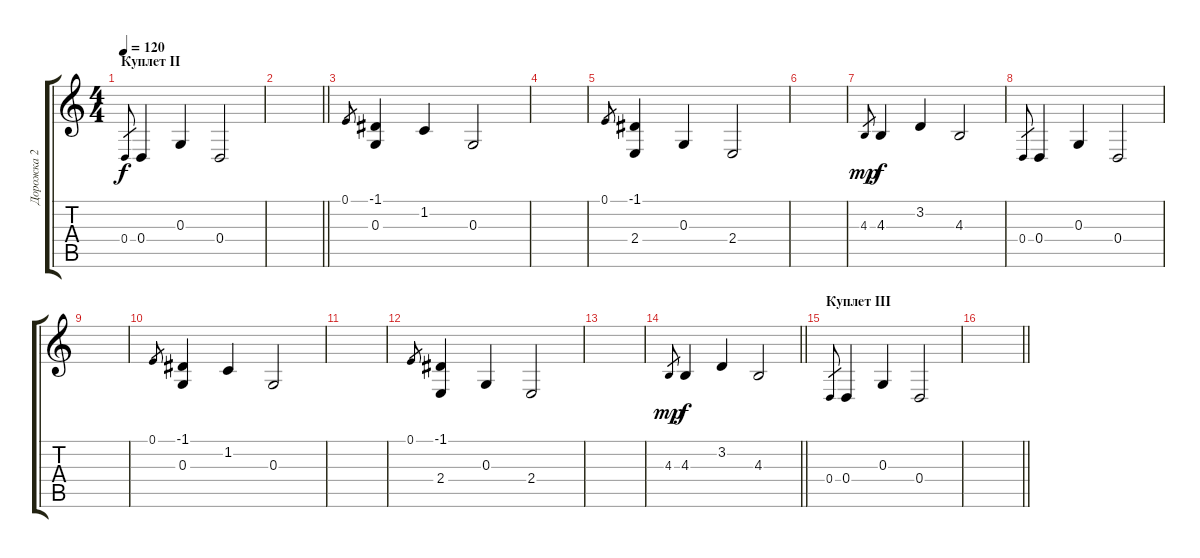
\track ("Дорожка 2" "Дорожка 2") {instrument brightacousticpiano}
\staff {score tabs}
\tuning (E4 B3 G3 D3 A2 E2) {hide}
\ts (4 4)
\section ("" "Куплет II")
\tempo 120
\clef g2
\ks c
0.4.8{gr dy f} 0.4.4 0.3.4 0.4.2 |
\barLineRight lightlight
|
0.1.8{gr} (-1.1 0.3).4 1.2.4 0.3.2 |
|
0.1.8{gr} (-1.1 2.4).4 0.3.4 2.4.2 |
|
4.3.8{gr dy mp} 4.3.4{dy f} 3.2.4 4.3.2 |
0.4.8{gr} 0.4.4 0.3.4 0.4.2 |
|
0.1.8{gr} (-1.1 0.3).4 1.2.4 0.3.2 |
|
0.1.8{gr} (-1.1 2.4).4 0.3.4 2.4.2 |
|
\barLineRight lightlight
4.3.8{gr dy mp} 4.3.4{dy f} 3.2.4 4.3.2 |
\section ("" "Куплет III")
0.4.8{gr} 0.4.4 0.3.4 0.4.2 |
\barLineRight lightlight
